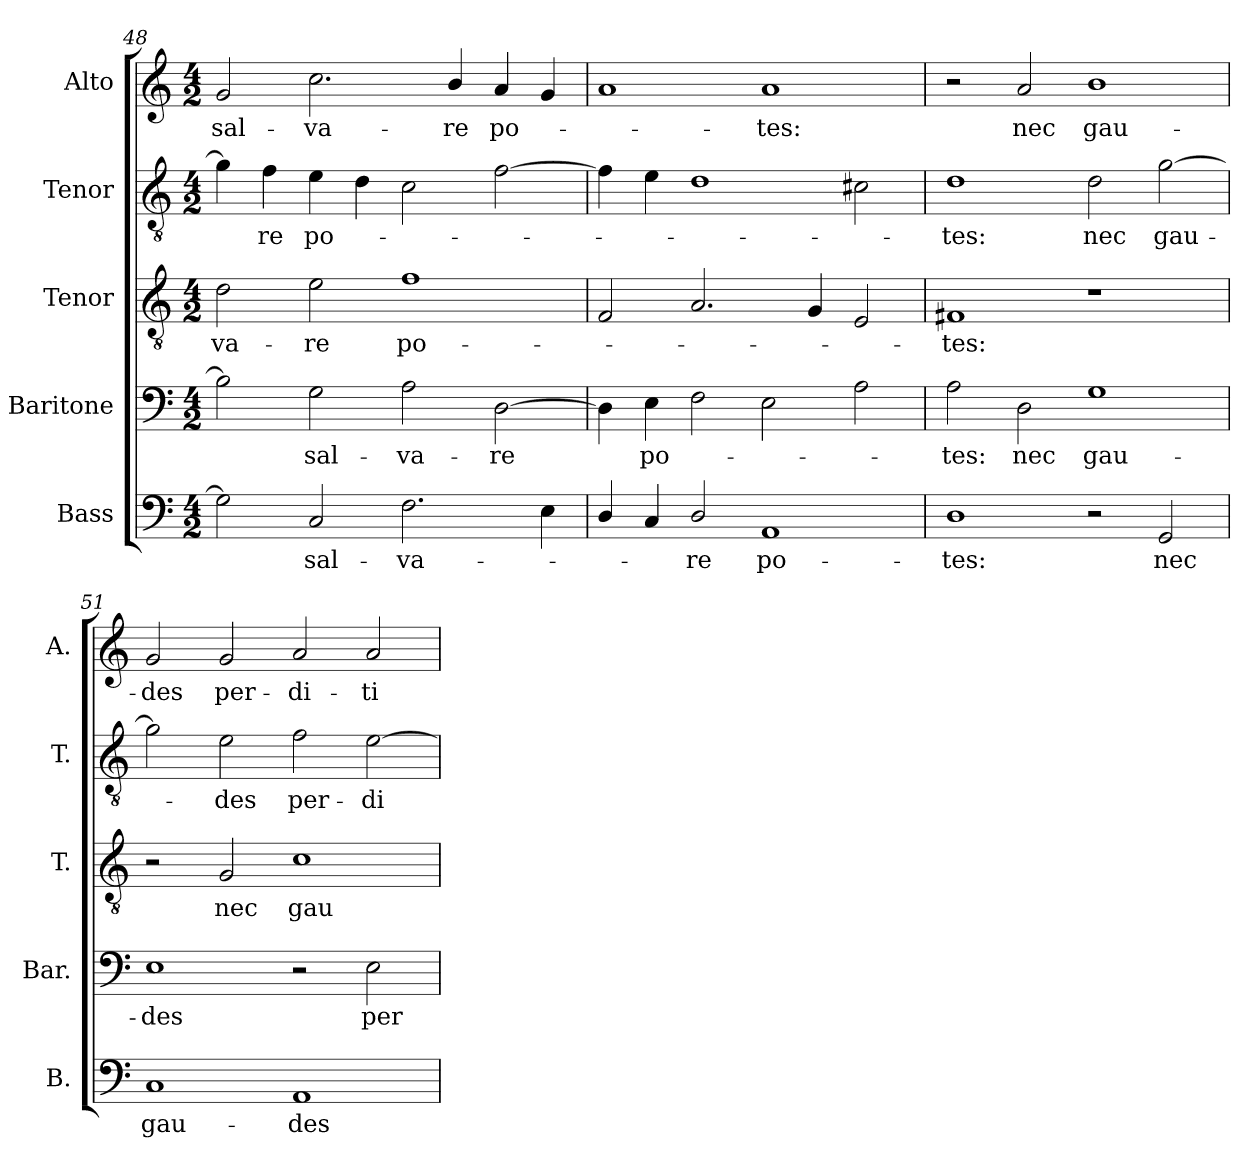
**kern	**text	**kern	**text	**kern	**text	**kern	**text	**kern	**text
*part5	*part5	*part4	*part4	*part3	*part3	*part2	*part2	*part1	*part1
*staff5	*staff5	*staff4	*staff4	*staff3	*staff3	*staff2	*staff2	*staff1	*staff1
*I"Bass	*	*I"Baritone	*	*I"Tenor	*	*I"Tenor	*	*I"Alto	*
*I'B.	*	*I'Bar.	*	*I'T.	*	*I'T.	*	*I'A.	*
*clefF4	*	*clefF4	*	*clefGv2	*	*clefGv2	*	*clefG2	*
*	*	*	*	*ITrd7c12	*	*ITrd7c12	*	*	*
*k[]	*	*k[]	*	*k[]	*	*k[]	*	*k[]	*
*C:	*	*C:	*	*C:	*	*C:	*	*C:	*
*M4/2	*	*M4/2	*	*M4/2	*	*M4/2	*	*M4/2	*
=48	=48	=48	=48	=48	=48	=48	=48	=48	=48
!	!	!	!	!	!LO:LY:b:color=#000000	!	!	!	!
!	!	!	!	!	!	!	!	!	!LO:LY:b:color=#000000
2Gi\]	.	2Bi\]	.	2Di\	-va-	4Gi\]	.	2gi/	sal-
!	!	!	!	!	!	!	!LO:LY:b:color=#000000	!	!
.	.	.	.	.	.	4Fi\	-re	.	.
!	!LO:LY:b:color=#000000	!	!	!	!	!	!	!	!
!	!	!	!LO:LY:b:color=#000000	!	!	!	!	!	!
!	!	!	!	!	!LO:LY:b:color=#000000	!	!	!	!
!	!	!	!	!	!	!	!LO:LY:b:color=#000000	!	!
!	!	!	!	!	!	!	!	!	!LO:LY:b:color=#000000
2Ci/	sal-	2Gi\	sal-	2Ei\	-re	4Ei\	po-	2.cci\	-va-
.	.	.	.	.	.	4Di\	.	.	.
!	!LO:LY:b:color=#000000	!	!	!	!	!	!	!	!
!	!	!	!LO:LY:b:color=#000000	!	!	!	!	!	!
!	!	!	!	!	!LO:LY:b:color=#000000	!	!	!	!
2.Fi\	-va-	2Ai\	-va-	1Fi	po-	2Ci\	.	.	.
!	!	!	!	!	!	!	!	!	!LO:LY:b:color=#000000
.	.	.	.	.	.	.	.	4bi/	-re
!	!	!	!LO:LY:b:color=#000000	!	!	!	!	!	!
!	!	!	!	!	!	!	!	!	!LO:LY:b:color=#000000
.	.	[2Di\	-re	.	.	[2Fi\	.	4ai/	po-
4Ei\	.	.	.	.	.	.	.	4gi/	.
=49	=49	=49	=49	=49	=49	=49	=49	=49	=49
4Di/	.	4Di\]	.	2FFi/	.	4Fi\]	.	1ai	.
!	!	!	!LO:LY:b:color=#000000	!	!	!	!	!	!
4Ci/	.	4Ei\	po-	.	.	4Ei\	.	.	.
!	!LO:LY:b:color=#000000	!	!	!	!	!	!	!	!
2Di/	-re	2Fi\	.	2.AAi/	.	1Di	.	.	.
!	!LO:LY:b:color=#000000	!	!	!	!	!	!	!	!
!	!	!	!	!	!	!	!	!	!LO:LY:b:color=#000000
1AAi	po-	2Ei\	.	.	.	.	.	1ai	-tes:
.	.	.	.	4GGi/	.	.	.	.	.
.	.	2Ai\	.	2EEi/	.	2C#Xi\	.	.	.
!!LO:LB:g=z
=50	=50	=50	=50	=50	=50	=50	=50	=50	=50
!	!LO:LY:b:color=#000000	!	!	!	!	!	!	!	!
!	!	!	!LO:LY:b:color=#000000	!	!	!	!	!	!
!	!	!	!	!	!LO:LY:b:color=#000000	!	!	!	!
!	!	!	!	!	!	!	!LO:LY:b:color=#000000	!	!
1Di	-tes:	2Ai\	-tes:	1FF#Xi	-tes:	1Di	-tes:	2r	.
!	!	!	!LO:LY:b:color=#000000	!	!	!	!	!	!
!	!	!	!	!	!	!	!	!	!LO:LY:b:color=#000000
.	.	2Di\	nec	.	.	.	.	2ai/	nec
!	!	!	!LO:LY:b:color=#000000	!	!	!	!	!	!
!	!	!	!	!	!	!	!LO:LY:b:color=#000000	!	!
!	!	!	!	!	!	!	!	!	!LO:LY:b:color=#000000
2r	.	1Gi	gau-	1r	.	2Di\	nec	1bi	gau-
!	!LO:LY:b:color=#000000	!	!	!	!	!	!	!	!
!	!	!	!	!	!	!	!LO:LY:b:color=#000000	!	!
2GGi/	nec	.	.	.	.	[2Gi\	gau-	.	.
=51	=51	=51	=51	=51	=51	=51	=51	=51	=51
!	!LO:LY:b:color=#000000	!	!	!	!	!	!	!	!
!	!	!	!LO:LY:b:color=#000000	!	!	!	!	!	!
!	!	!	!	!	!	!	!	!	!LO:LY:b:color=#000000
1Ci	gau-	1Ei	-des	2r	.	2Gi\]	.	2gi/	-des
!	!	!	!	!	!LO:LY:b:color=#000000	!	!	!	!
!	!	!	!	!	!	!	!LO:LY:b:color=#000000	!	!
!	!	!	!	!	!	!	!	!	!LO:LY:b:color=#000000
.	.	.	.	2GGi/	nec	2Ei\	-des	2gi/	per-
!	!LO:LY:b:color=#000000	!	!	!	!	!	!	!	!
!	!	!	!	!	!LO:LY:b:color=#000000	!	!	!	!
!	!	!	!	!	!	!	!LO:LY:b:color=#000000	!	!
!	!	!	!	!	!	!	!	!	!LO:LY:b:color=#000000
1AAi	-des	2r	.	1Ci	gau-	2Fi\	per-	2ai/	-di-
!	!	!	!LO:LY:b:color=#000000	!	!	!	!	!	!
!	!	!	!	!	!	!	!LO:LY:b:color=#000000	!	!
!	!	!	!	!	!	!	!	!	!LO:LY:b:color=#000000
.	.	2Ei\	per-	.	.	[2Ei\	-di-	2ai/	-ti-
=	=	=	=	=	=	=	=	=	=
*-	*-	*-	*-	*-	*-	*-	*-	*-	*-
